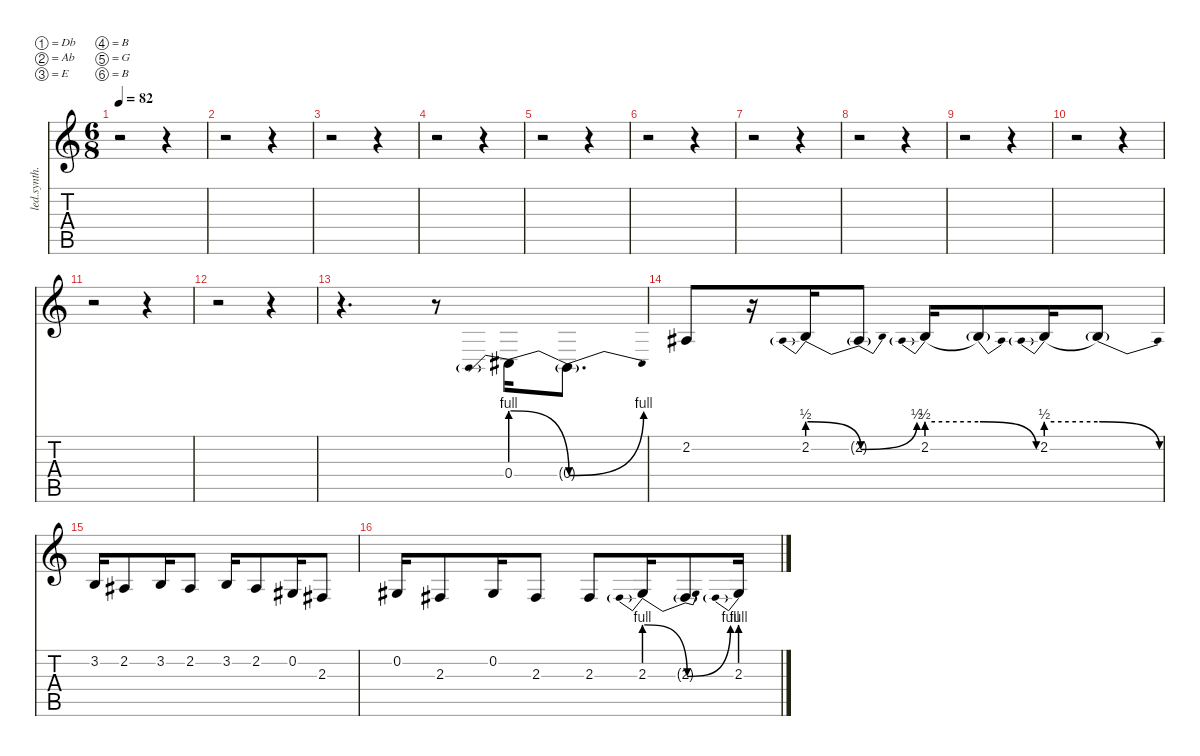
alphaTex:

\defaultSystemsLayout 4
\hideDynamics
\bracketExtendMode nobrackets
\otherSystemsTrackNameOrientation horizontal
\track ("Lead Voice" "led.synth.") {instrument lead2sawtooth}
\staff {score tabs}
\tuning (Db4 Ab3 E3 B2 G2 B1)
\ts (6 8)
\tempo 82
\clef g2
\ks c
r.2{dy f instrument lead2sawtooth beam Down} r.4{beam Down} |
r.2{beam Down} r.4{beam Down} |
r.2{beam Down} r.4{beam Down} |
r.2{beam Down} r.4{beam Down} |
r.2{beam Down} r.4{beam Down} |
r.2{beam Down} r.4{beam Down} |
r.2{beam Down} r.4{beam Down} |
r.2{beam Down} r.4{beam Down} |
r.2{beam Down} r.4{beam Down} |
r.2{beam Down} r.4{beam Down} |
r.2{beam Down} r.4{beam Down} |
r.2{beam Down} r.4{beam Down} |
r.4{d beam Down} r.8{beam Down} 0.4{be (prebendrelease 0 4 60 0)}.16{beam Up} 0.4{be (bend 0 0 60 4) t}.8{d beam Up} |
2.2{acc #}.8{beam Up} r.16{beam Up} 2.2{be (prebendrelease 0 2 60 0)}.16{beam Up} 2.2{be (bend 0 0 60 2) t acc #}.8{beam Up} 2.2{be (prebend 0 2 60 2)}.16{beam Up} 2.2{be (release 0 2 60 0) t}.8{beam Up} 2.2{be (prebend 0 2 60 2)}.16{beam Up} 2.2{be (release 0 2 60 0) t}.8{beam Up} |
3.2.16{beam Up} 2.2{acc #}.8{beam Up} 3.2.16{beam Up} 2.2{acc #}.8{beam Up} 3.2.16{beam Up} 2.2{acc #}.8{beam Up} 0.2{acc #}.16{beam Up} 2.3{acc #}.8{beam Up} |
0.2{acc #}.16{beam Up} 2.3{acc #}.8{beam Up} 0.2{acc #}.16{beam Up} 2.3{acc #}.8{beam Up} 2.3{acc #}.8{beam Up} 2.3{be (prebendrelease 0 4 60 0)}.16{beam Up} 2.3{be (bend 0 0 60 4) t acc #}.8{beam Up} 2.3{be (prebend 0 4 60 4)}.16{beam Up}
